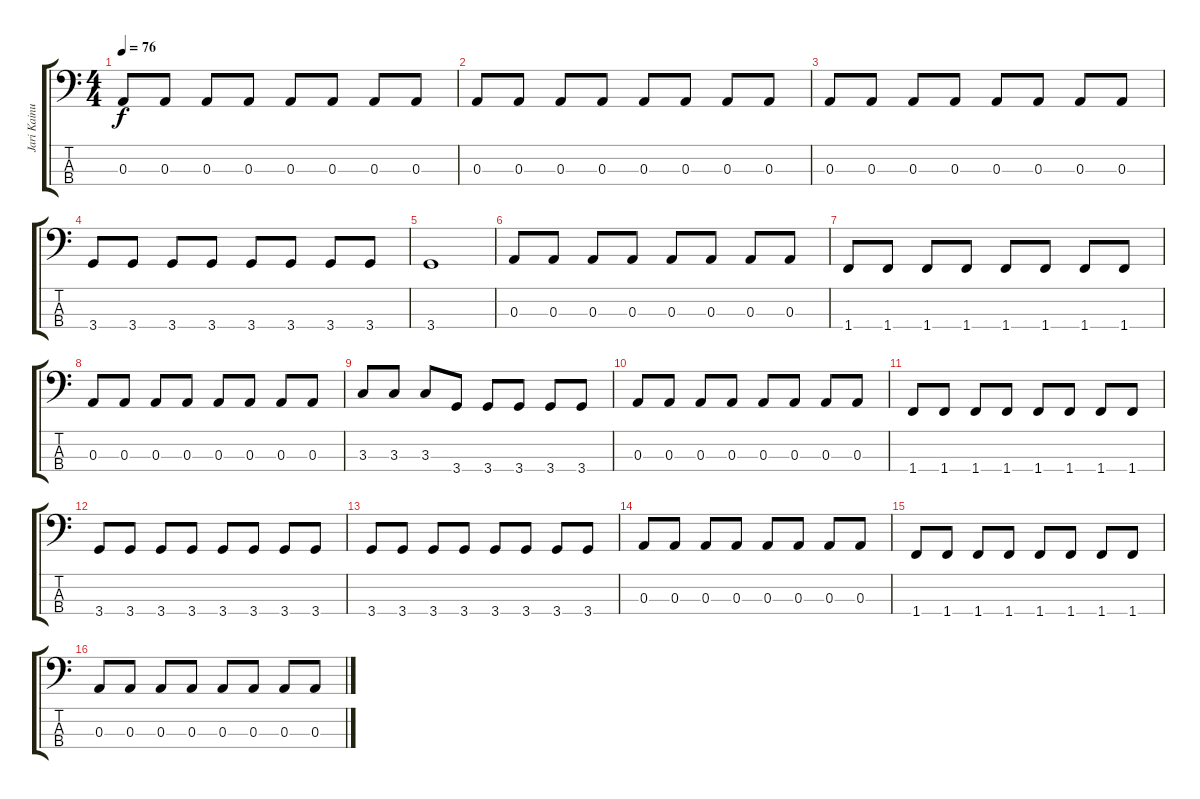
\track ("Jari Kainulainen" "Jari Kainu") {instrument electricbassfinger}
\staff {score tabs}
\tuning (G2 D2 A1 E1) {hide}
\ts (4 4)
\tempo 76
\clef f4
\ks c
0.3.8{dy f} 0.3.8 0.3.8 0.3.8 0.3.8 0.3.8 0.3.8 0.3.8 |
0.3.8 0.3.8 0.3.8 0.3.8 0.3.8 0.3.8 0.3.8 0.3.8 |
0.3.8 0.3.8 0.3.8 0.3.8 0.3.8 0.3.8 0.3.8 0.3.8 |
3.4.8 3.4.8 3.4.8 3.4.8 3.4.8 3.4.8 3.4.8 3.4.8 |
3.4.1 |
0.3.8 0.3.8 0.3.8 0.3.8 0.3.8 0.3.8 0.3.8 0.3.8 |
1.4.8 1.4.8 1.4.8 1.4.8 1.4.8 1.4.8 1.4.8 1.4.8 |
0.3.8 0.3.8 0.3.8 0.3.8 0.3.8 0.3.8 0.3.8 0.3.8 |
3.3.8 3.3.8 3.3.8 3.4.8 3.4.8 3.4.8 3.4.8 3.4.8 |
0.3.8 0.3.8 0.3.8 0.3.8 0.3.8 0.3.8 0.3.8 0.3.8 |
1.4.8 1.4.8 1.4.8 1.4.8 1.4.8 1.4.8 1.4.8 1.4.8 |
3.4.8 3.4.8 3.4.8 3.4.8 3.4.8 3.4.8 3.4.8 3.4.8 |
3.4.8 3.4.8 3.4.8 3.4.8 3.4.8 3.4.8 3.4.8 3.4.8 |
0.3.8 0.3.8 0.3.8 0.3.8 0.3.8 0.3.8 0.3.8 0.3.8 |
1.4.8 1.4.8 1.4.8 1.4.8 1.4.8 1.4.8 1.4.8 1.4.8 |
0.3.8 0.3.8 0.3.8 0.3.8 0.3.8 0.3.8 0.3.8 0.3.8
